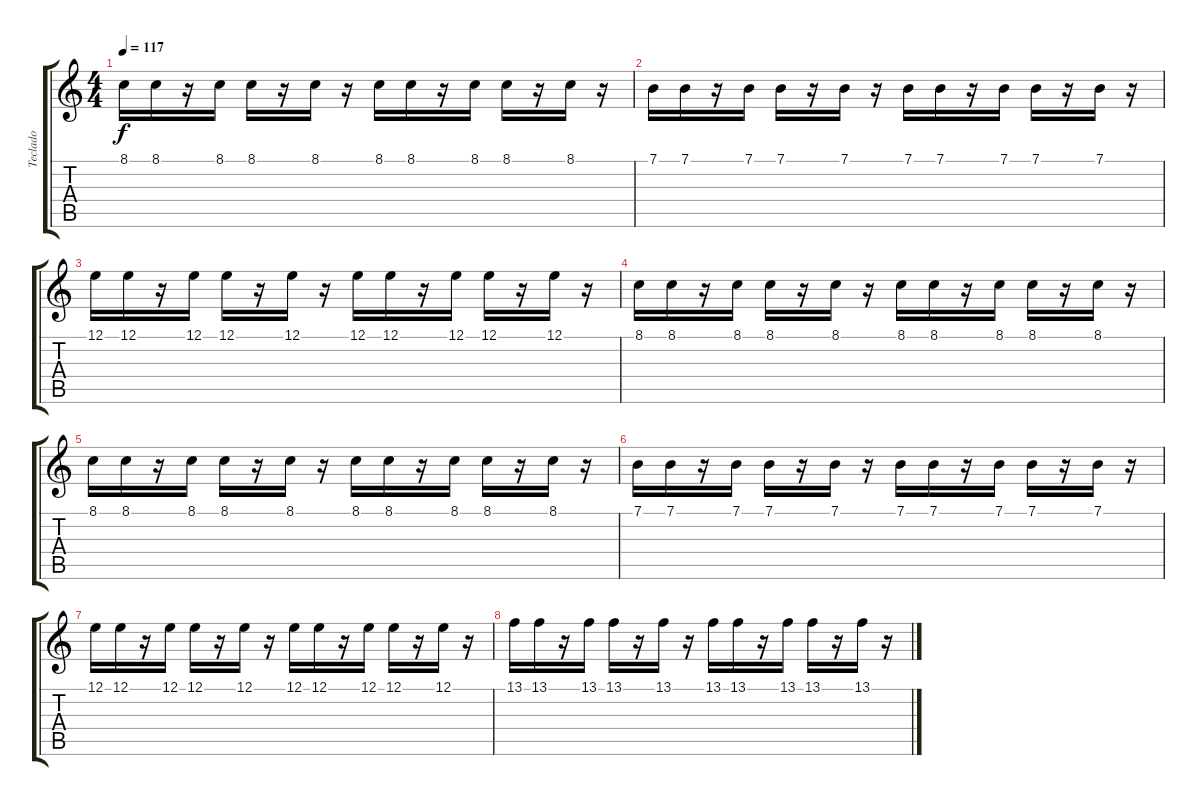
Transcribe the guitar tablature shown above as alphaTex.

\track ("Teclado" "Teclado") {instrument acousticgrandpiano}
\staff {score tabs}
\tuning (E4 B3 G3 D3 A2 E2) {hide}
\ts (4 4)
\tempo 117
\clef g2
\ks c
8.1.16{dy f} 8.1.16 r.16 8.1.16 8.1.16 r.16 8.1.16 r.16 8.1.16 8.1.16 r.16 8.1.16 8.1.16 r.16 8.1.16 r.16 |
7.1.16 7.1.16 r.16 7.1.16 7.1.16 r.16 7.1.16 r.16 7.1.16 7.1.16 r.16 7.1.16 7.1.16 r.16 7.1.16 r.16 |
12.1.16 12.1.16 r.16 12.1.16 12.1.16 r.16 12.1.16 r.16 12.1.16 12.1.16 r.16 12.1.16 12.1.16 r.16 12.1.16 r.16 |
8.1.16 8.1.16 r.16 8.1.16 8.1.16 r.16 8.1.16 r.16 8.1.16 8.1.16 r.16 8.1.16 8.1.16 r.16 8.1.16 r.16 |
8.1.16 8.1.16 r.16 8.1.16 8.1.16 r.16 8.1.16 r.16 8.1.16 8.1.16 r.16 8.1.16 8.1.16 r.16 8.1.16 r.16 |
7.1.16 7.1.16 r.16 7.1.16 7.1.16 r.16 7.1.16 r.16 7.1.16 7.1.16 r.16 7.1.16 7.1.16 r.16 7.1.16 r.16 |
12.1.16 12.1.16 r.16 12.1.16 12.1.16 r.16 12.1.16 r.16 12.1.16 12.1.16 r.16 12.1.16 12.1.16 r.16 12.1.16 r.16 |
13.1.16 13.1.16 r.16 13.1.16 13.1.16 r.16 13.1.16 r.16 13.1.16 13.1.16 r.16 13.1.16 13.1.16 r.16 13.1.16 r.16
